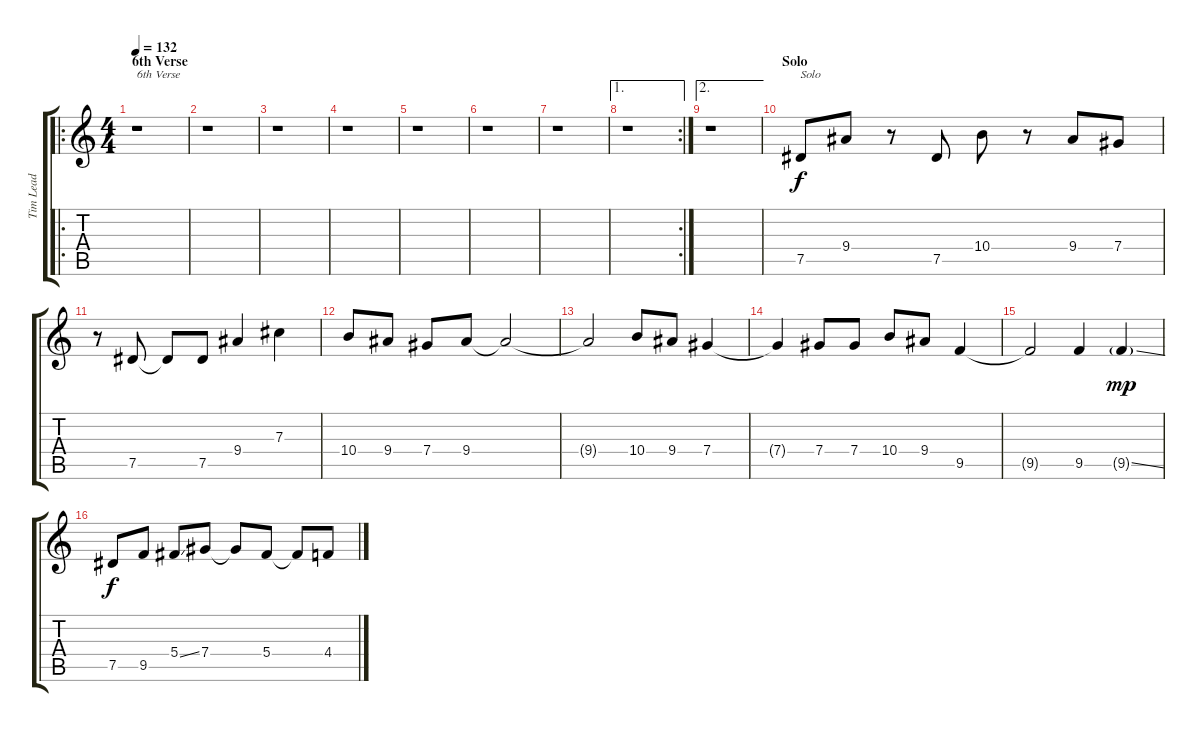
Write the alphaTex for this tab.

\track ("Tim Lead " "Tim Lead ") {instrument distortionguitar}
\staff {score tabs}
\tuning (Eb4 Bb3 Gb3 Db3 Ab2 Eb2) {hide}
\ro
\ts (4 4)
\section ("" "6th Verse")
\tempo 132
\clef g2
\ks c
r.1{txt "6th Verse" dy f} |
r.1 |
r.1 |
r.1 |
r.1 |
r.1 |
r.1 |
\ae 1
\rc 2
r.1 |
\ae 2
r.1 |
\section ("" "Solo")
7.5.8{txt "Solo"} 9.4.8 r.8 7.5.8 10.4.8 r.8 9.4.8 7.4.8 |
r.8 7.5.8 7.5{t}.8 7.5.8 9.4.4 7.3.4 |
10.4.8 9.4.8 7.4.8 9.4.8 9.4{t}.2 |
9.4{t}.2 10.4.8 9.4.8 7.4.4 |
7.4{t}.4 7.4.8 7.4.8 10.4.8 9.4.8 9.5.4 |
9.5{t}.2 9.5.4 9.5{ss g}.4{dy mp} |
7.5.8{dy f} 9.5.8 5.4{ss}.8 7.4.8 7.4{t}.8 5.4.8 5.4{t}.8 4.4.8
